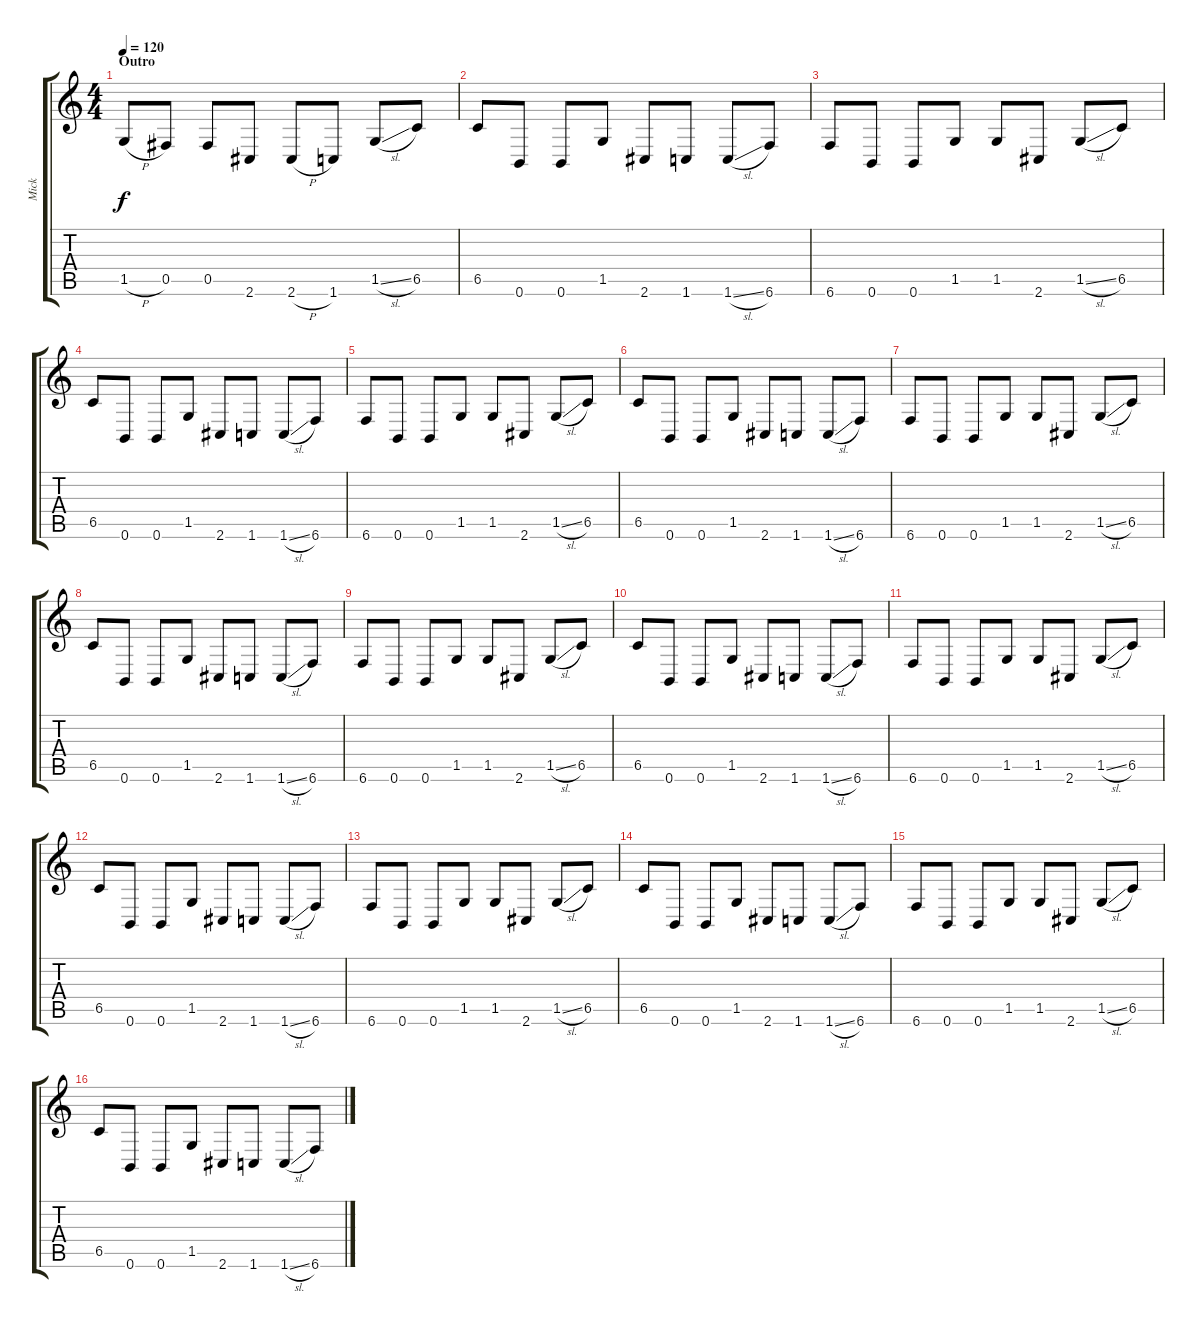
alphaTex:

\track ("Mick" "Mick") {instrument distortionguitar}
\staff {score tabs}
\tuning (Db4 Ab3 E3 B2 Gb2 B1) {hide}
\ts (4 4)
\section ("" "Outro")
\tempo 120
\clef g2
\ks c
1.5{h}.8{dy f} 0.5.8 0.5.8 2.6.8 2.6{h}.8 1.6.8 1.5{sl}.8 6.5.8 |
6.5.8 0.6.8 0.6.8 1.5.8 2.6.8 1.6.8 1.6{sl}.8 6.6.8 |
6.6.8 0.6.8 0.6.8 1.5.8 1.5.8 2.6.8 1.5{sl}.8 6.5.8 |
6.5.8 0.6.8 0.6.8 1.5.8 2.6.8 1.6.8 1.6{sl}.8 6.6.8 |
6.6.8 0.6.8 0.6.8 1.5.8 1.5.8 2.6.8 1.5{sl}.8 6.5.8 |
6.5.8 0.6.8 0.6.8 1.5.8 2.6.8 1.6.8 1.6{sl}.8 6.6.8 |
6.6.8 0.6.8 0.6.8 1.5.8 1.5.8 2.6.8 1.5{sl}.8 6.5.8 |
6.5.8 0.6.8 0.6.8 1.5.8 2.6.8 1.6.8 1.6{sl}.8 6.6.8 |
6.6.8 0.6.8 0.6.8 1.5.8 1.5.8 2.6.8 1.5{sl}.8 6.5.8 |
6.5.8 0.6.8 0.6.8 1.5.8 2.6.8 1.6.8 1.6{sl}.8 6.6.8 |
6.6.8 0.6.8 0.6.8 1.5.8 1.5.8 2.6.8 1.5{sl}.8 6.5.8 |
6.5.8 0.6.8 0.6.8 1.5.8 2.6.8 1.6.8 1.6{sl}.8 6.6.8 |
6.6.8 0.6.8 0.6.8 1.5.8 1.5.8 2.6.8 1.5{sl}.8 6.5.8 |
6.5.8 0.6.8 0.6.8 1.5.8 2.6.8 1.6.8 1.6{sl}.8 6.6.8 |
6.6.8 0.6.8 0.6.8 1.5.8 1.5.8 2.6.8 1.5{sl}.8 6.5.8 |
6.5.8 0.6.8 0.6.8 1.5.8 2.6.8 1.6.8 1.6{sl}.8 6.6.8
